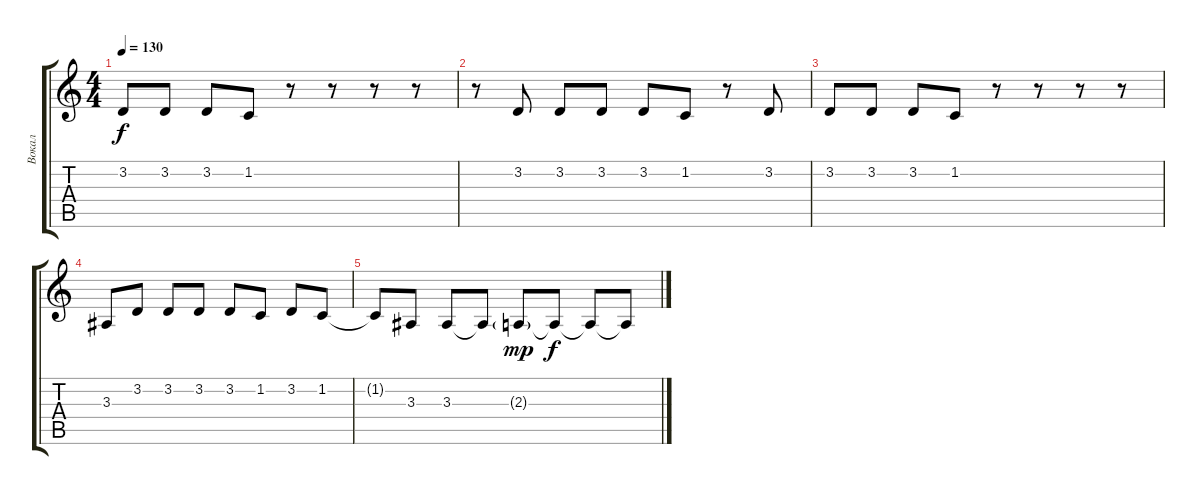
\track ("Вокал " "Вокал ") {instrument synthbrass1}
\staff {score tabs}
\tuning (E4 B3 G3 D3 A2 E2) {hide}
\ts (4 4)
\tempo 130
\clef g2
\ks c
3.2.8{dy f} 3.2.8 3.2.8 1.2.8 r.8 r.8 r.8 r.8 |
r.8 3.2.8 3.2.8 3.2.8 3.2.8 1.2.8 r.8 3.2.8 |
3.2.8 3.2.8 3.2.8 1.2.8 r.8 r.8 r.8 r.8 |
3.3.8 3.2.8 3.2.8 3.2.8 3.2.8 1.2.8 3.2.8 1.2.8 |
1.2{t}.8 3.3.8 3.3.8 3.3{t}.8 2.3{g}.8{dy mp} 2.3{t}.8{dy f} 2.3{t}.8 2.3{t}.8
